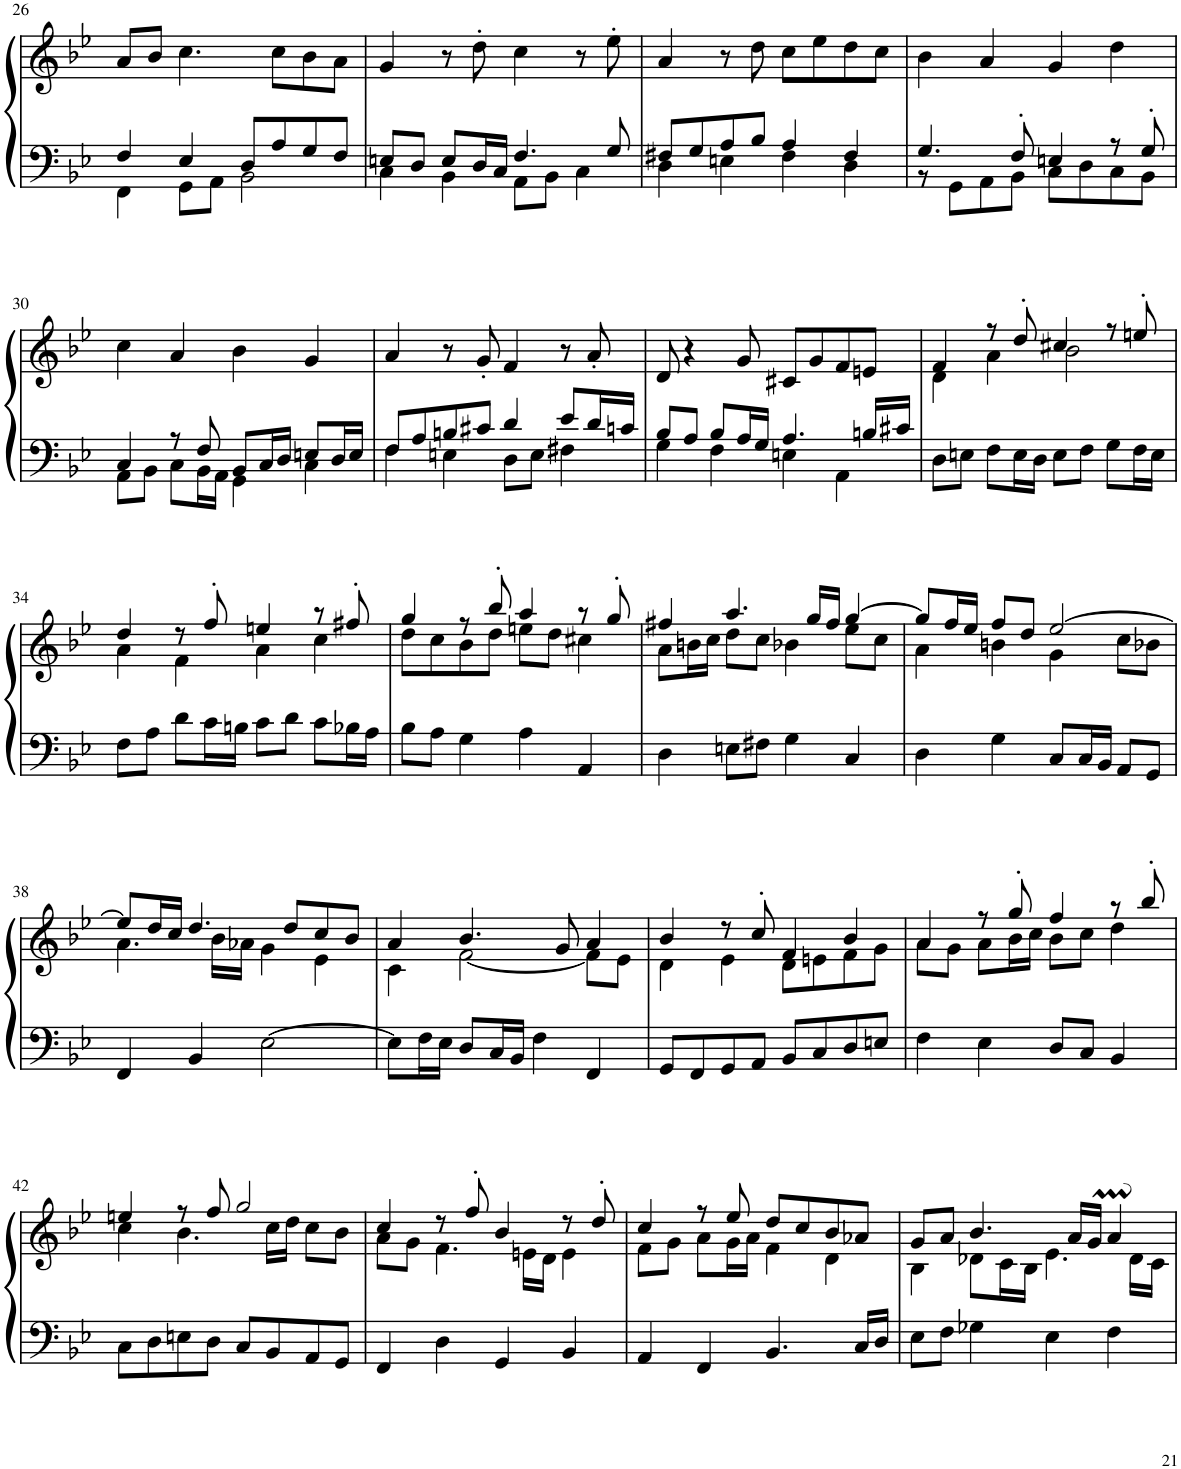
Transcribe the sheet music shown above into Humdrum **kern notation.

**kern	**kern
*part1	*part1
*staff2	*staff1
*I"Harpsichord	*
*I'Hch.	*
!!LO:PB:g=z
*clefF4	*clefG2
*k[b-e-]	*k[b-e-]
*M4/4	*M4/4
=26	=26
*^	*
4F/	4FF\	8a/L
.	.	8b-/J
4E-/	8GG\L	4.cc\
.	8AA\J	.
8D/L	2BB-\	.
8A/	.	8cc\L
8G/	.	8b-\
8F/J	.	8a\J
=27	=27	=27
8En/L	4C\	4g/
8D/J	.	.
8E/L	4BB-\	8r
16D/L	.	8dd'\
16C/JJ	.	.
4.F/	8AA\L	4cc\
.	8BB-\J	.
.	4C\	8r
8G/	.	8ee-'\
=28	=28	=28
8F#X/L	4D\	4a/
8G/	.	.
8A/	4En\	8r
8B-/J	.	8dd\
4A/	4F#\	8cc\L
.	.	8ee-\
4F#/	4D\	8dd\
.	.	8cc\J
=29	=29	=29
4.G/	8r	4b-\
.	8GG\L	.
.	8AA\	4a/
8F'/	8BB-\J	.
4En/	8C\L	4g/
.	8D\	.
8r	8C\	4dd\
8G'/	8BB-\J	.
!!LO:LB:g=z
=30	=30	=30
4C/	8AA\L	4cc\
.	8BB-\J	.
8r	8C\L	4a/
8F/	16BB-\L	.
.	16AA\JJ	.
8BB-/L	4GG\	4b-\
16C/L	.	.
16D/JJ	.	.
8En/L	4C\	4g/
16D/L	.	.
16E/JJ	.	.
=31	=31	=31
8F/L	4F\	4a/
8A/	.	.
8Bn/	4En\	8r
8c#X/J	.	8g'/
4d/	8D\L	4f/
.	8E\J	.
8e-/L	4F#X\	8r
16d/L	.	8a'/
16cn/JJ	.	.
=32	=32	=32
8B-/L	4G\	8d/
8A/J	.	4r
8B-/L	4F\	.
16A/L	.	8g/
16G/JJ	.	.
4.A/	4En\	8c#X/L
.	.	8g/
.	4AA\	8f/
16Bn/LL	.	8en/J
16c#X/JJ	.	.
*v	*v	*
=33	=33
*	*^
8D\L	4f/	4d\
8En\J	.	.
8F\L	8r	4a\
16E\L	8dd'/	.
16D\JJ	.	.
8E\L	4cc#X/	2b-\
8F\J	.	.
8G\L	8r	.
16F\L	8een'/	.
16E\JJ	.	.
!!LO:LB:g=z	!!
=34	=34	=34
8F\L	4dd/	4a\
8A\J	.	.
8d\L	8r	4f\
16c\L	8ff'/	.
16Bn\JJ	.	.
8c\L	4een/	4a\
8d\J	.	.
8c\L	8r	4cc\
16B-X\L	8ff#X'/	.
16A\JJ	.	.
=35	=35	=35
8B-\L	4gg/	8dd\L
8A\J	.	8cc\
4G\	8r	8b-\
.	8bb-'/	8dd\J
4A\	4aa/	8een\L
.	.	8dd\J
4AA/	8r	4cc#X\
.	8gg'/	.
=36	=36	=36
4D\	4ff#X/	8a\L
.	.	16bn\L
.	.	16cc\JJ
8En\L	4.aa/	8dd\L
8F#X\J	.	8cc\J
4G\	.	4b-X\
.	16gg/LL	.
.	16ff#/JJ	.
4C/	[4gg/	8ee-\L
.	.	8cc\J
=37	=37	=37
4D\	8gg/L]	4a\
.	16ff/L	.
.	16ee-/JJ	.
4G\	8ff/L	4bn\
.	8dd/J	.
8C/L	[2ee-/	4g\
16C/L	.	.
16BB-/JJ	.	.
8AA/L	.	8cc\L
8GG/J	.	8b-X\J
!!LO:LB:g=z	!!
=38	=38	=38
4FF/	8ee-/L]	4.a\
.	16dd/L	.
.	16cc/JJ	.
4BB-/	4.dd/	.
.	.	16b-\LL
.	.	16a-X\JJ
[2E-\	.	4g\
.	8dd/L	.
.	8cc/	4e-\
.	8b-/J	.
=39	=39	=39
8E-\L]	4a/	4c\
16F\L	.	.
16E-\JJ	.	.
8D/L	4.b-/	[2f\
16C/L	.	.
16BB-/JJ	.	.
4F\	.	.
.	8g/	.
4FF/	4a/	8f\L]
.	.	8e-\J
=40	=40	=40
8GG/L	4b-/	4d\
8FF/	.	.
8GG/	8r	4e-\
8AA/J	8cc'/	.
8BB-/L	4f/	8d\L
8C/	.	8en\
8D/	4b-/	8f\
8En/J	.	8g\J
=41	=41	=41
4F\	4a/	8a\L
.	.	8g\J
4E-\	8r	8a\L
.	8gg'/	16b-\L
.	.	16cc\JJ
8D/L	4ff/	8b-\L
8C/J	.	8cc\J
4BB-/	8r	4dd\
.	8bb-'/	.
!!LO:LB:g=z	!!
=42	=42	=42
8C\L	4een/	4cc\
8D\	.	.
8En\	8r	4.b-\
8D\J	8ff/	.
8C/L	2gg/	.
8BB-/	.	16cc\LL
.	.	16dd\JJ
8AA/	.	8cc\L
8GG/J	.	8b-\J
=43	=43	=43
4FF/	4cc/	8a\L
.	.	8g\J
4D\	8r	4.f\
.	8ff'/	.
4GG/	4b-/	.
.	.	16en\LL
.	.	16d\JJ
4BB-/	8r	4e\
.	8dd'/	.
=44	=44	=44
4AA/	4cc/	8f\L
.	.	8g\J
4FF/	8r	8a\L
.	8ee-/	16g\L
.	.	16a\JJ
4.BB-/	8dd/L	4f\
.	8cc/	.
.	8b-/	4d\
16C/LL	8a-X/J	.
16D/JJ	.	.
=45	=45	=45
8E-\L	8g/L	4B-\
8F\J	8a/J	.
4G-X\	4.b-/	8d-X\L
.	.	16c\L
.	.	16B-\JJ
4E-\	.	4.e-\
.	16a/LL	.
.	16g/JJ	.
4F\	4am/	.
.	.	16d-\LL
.	.	16c\JJ
*	*v	*v
=	=
*-	*-
